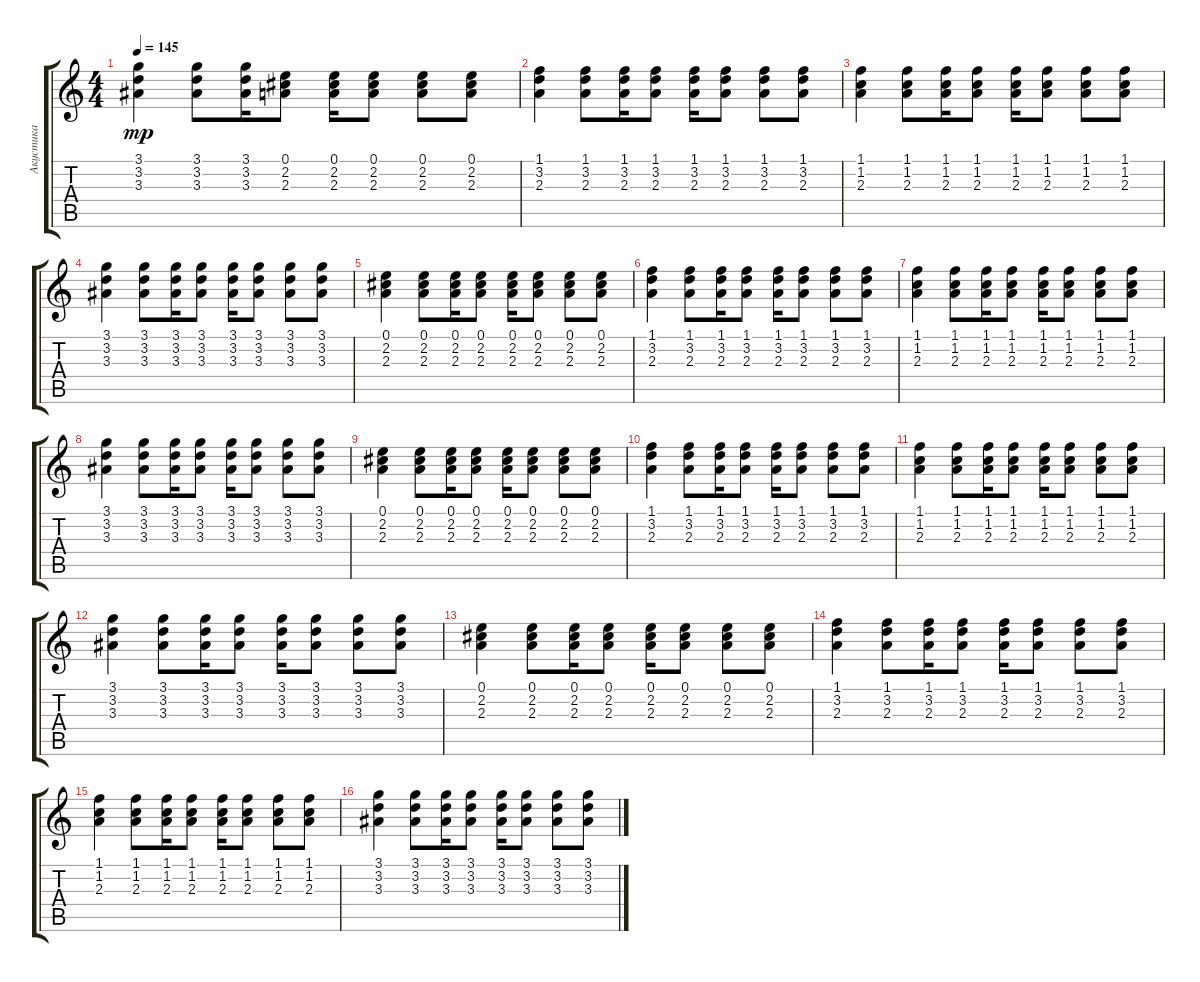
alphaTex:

\track ("Акустика" "Акустика") {instrument acousticguitarnylon}
\staff {score tabs}
\tuning (E4 B3 G3 D3 A2 E2) {hide}
\ts (4 4)
\tempo 145
\clef g2
\ks c
(3.1 3.2 3.3).4{dy mp} (3.1 3.2 3.3).8 (3.1 3.2 3.3).16 (0.1 2.2 2.3).8 (0.1 2.2 2.3).16 (0.1 2.2 2.3).8 (0.1 2.2 2.3).8 (0.1 2.2 2.3).8 |
(1.1 3.2 2.3).4 (1.1 3.2 2.3).8 (1.1 3.2 2.3).16 (1.1 3.2 2.3).8 (1.1 3.2 2.3).16 (1.1 3.2 2.3).8 (1.1 3.2 2.3).8 (1.1 3.2 2.3).8 |
(1.1 1.2 2.3).4 (1.1 1.2 2.3).8 (1.1 1.2 2.3).16 (1.1 1.2 2.3).8 (1.1 1.2 2.3).16 (1.1 1.2 2.3).8 (1.1 1.2 2.3).8 (1.1 1.2 2.3).8 |
(3.1 3.2 3.3).4 (3.1 3.2 3.3).8 (3.1 3.2 3.3).16 (3.1 3.2 3.3).8 (3.1 3.2 3.3).16 (3.1 3.2 3.3).8 (3.1 3.2 3.3).8 (3.1 3.2 3.3).8 |
(0.1 2.2 2.3).4 (0.1 2.2 2.3).8 (0.1 2.2 2.3).16 (0.1 2.2 2.3).8 (0.1 2.2 2.3).16 (0.1 2.2 2.3).8 (0.1 2.2 2.3).8 (0.1 2.2 2.3).8 |
(1.1 3.2 2.3).4 (1.1 3.2 2.3).8 (1.1 3.2 2.3).16 (1.1 3.2 2.3).8 (1.1 3.2 2.3).16 (1.1 3.2 2.3).8 (1.1 3.2 2.3).8 (1.1 3.2 2.3).8 |
(1.1 1.2 2.3).4 (1.1 1.2 2.3).8 (1.1 1.2 2.3).16 (1.1 1.2 2.3).8 (1.1 1.2 2.3).16 (1.1 1.2 2.3).8 (1.1 1.2 2.3).8 (1.1 1.2 2.3).8 |
(3.1 3.2 3.3).4 (3.1 3.2 3.3).8 (3.1 3.2 3.3).16 (3.1 3.2 3.3).8 (3.1 3.2 3.3).16 (3.1 3.2 3.3).8 (3.1 3.2 3.3).8 (3.1 3.2 3.3).8 |
(0.1 2.2 2.3).4 (0.1 2.2 2.3).8 (0.1 2.2 2.3).16 (0.1 2.2 2.3).8 (0.1 2.2 2.3).16 (0.1 2.2 2.3).8 (0.1 2.2 2.3).8 (0.1 2.2 2.3).8 |
(1.1 3.2 2.3).4 (1.1 3.2 2.3).8 (1.1 3.2 2.3).16 (1.1 3.2 2.3).8 (1.1 3.2 2.3).16 (1.1 3.2 2.3).8 (1.1 3.2 2.3).8 (1.1 3.2 2.3).8 |
(1.1 1.2 2.3).4 (1.1 1.2 2.3).8 (1.1 1.2 2.3).16 (1.1 1.2 2.3).8 (1.1 1.2 2.3).16 (1.1 1.2 2.3).8 (1.1 1.2 2.3).8 (1.1 1.2 2.3).8 |
(3.1 3.2 3.3).4 (3.1 3.2 3.3).8 (3.1 3.2 3.3).16 (3.1 3.2 3.3).8 (3.1 3.2 3.3).16 (3.1 3.2 3.3).8 (3.1 3.2 3.3).8 (3.1 3.2 3.3).8 |
(0.1 2.2 2.3).4 (0.1 2.2 2.3).8 (0.1 2.2 2.3).16 (0.1 2.2 2.3).8 (0.1 2.2 2.3).16 (0.1 2.2 2.3).8 (0.1 2.2 2.3).8 (0.1 2.2 2.3).8 |
(1.1 3.2 2.3).4 (1.1 3.2 2.3).8 (1.1 3.2 2.3).16 (1.1 3.2 2.3).8 (1.1 3.2 2.3).16 (1.1 3.2 2.3).8 (1.1 3.2 2.3).8 (1.1 3.2 2.3).8 |
(1.1 1.2 2.3).4 (1.1 1.2 2.3).8 (1.1 1.2 2.3).16 (1.1 1.2 2.3).8 (1.1 1.2 2.3).16 (1.1 1.2 2.3).8 (1.1 1.2 2.3).8 (1.1 1.2 2.3).8 |
(3.1 3.2 3.3).4 (3.1 3.2 3.3).8 (3.1 3.2 3.3).16 (3.1 3.2 3.3).8 (3.1 3.2 3.3).16 (3.1 3.2 3.3).8 (3.1 3.2 3.3).8 (3.1 3.2 3.3).8
